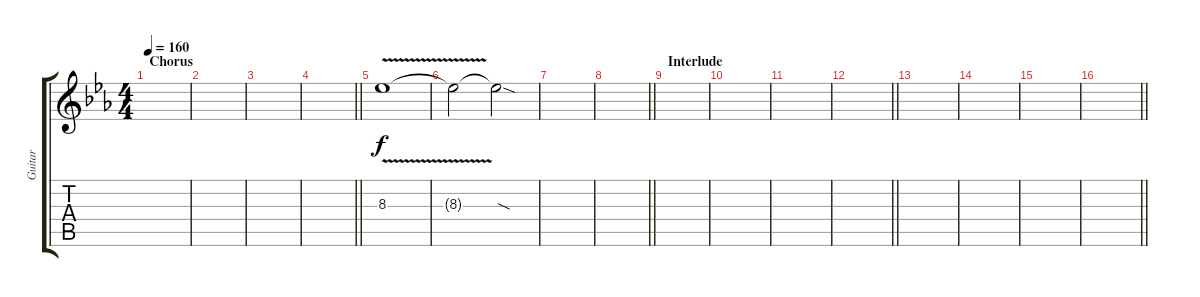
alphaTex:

\track ("Guitar" "Guitar") {instrument overdrivenguitar}
\staff {score tabs}
\tuning (E4 B3 G3 D3 A2 E2) {hide}
\ts (4 4)
\section ("" "Chorus")
\tempo 160
\clef g2
\ks eb
|
|
|
\barLineRight lightlight
|
\section ("" "")
8.3{v}.1 |
8.3{t}.2{dy f} 8.3{sod t}.2 |
|
\barLineRight lightlight
|
\section ("" "Interlude")
|
|
|
\barLineRight lightlight
|
\section ("" "")
|
|
|
\barLineRight lightlight
